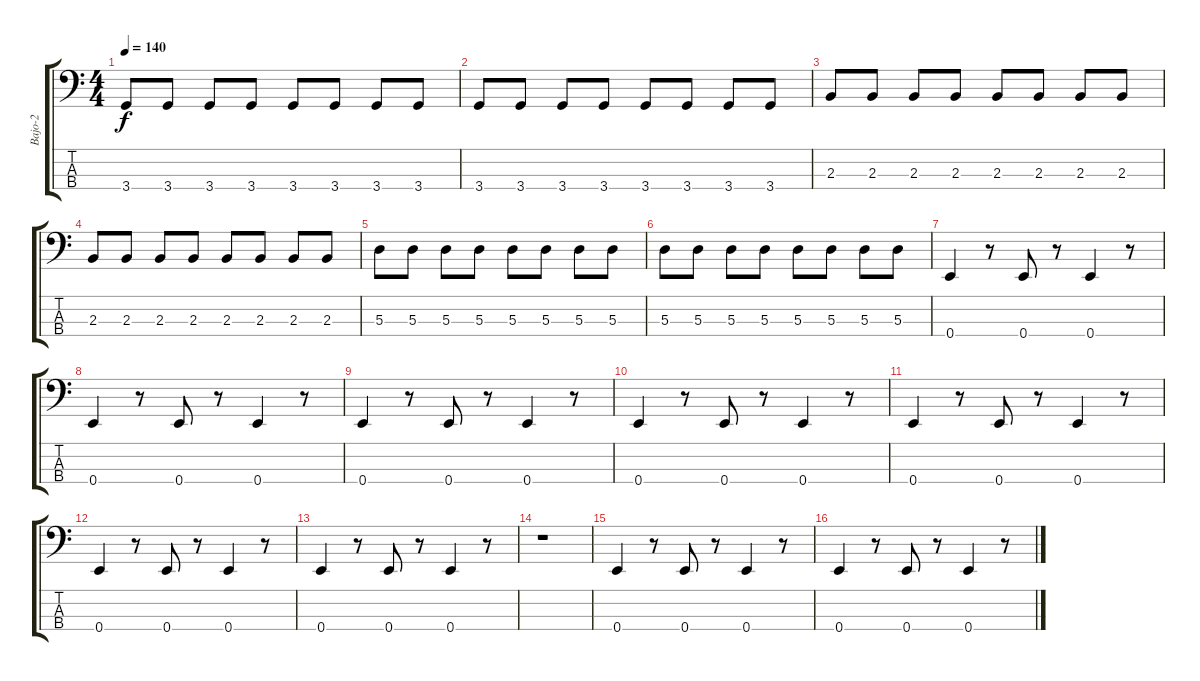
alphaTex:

\track ("Bajo-2" "Bajo-2") {instrument electricbasspick}
\staff {score tabs}
\tuning (G2 D2 A1 E1) {hide}
\ts (4 4)
\tempo 140
\clef f4
\ks c
3.4.8{dy f} 3.4.8 3.4.8 3.4.8 3.4.8 3.4.8 3.4.8 3.4.8 |
3.4.8 3.4.8 3.4.8 3.4.8 3.4.8 3.4.8 3.4.8 3.4.8 |
2.3.8 2.3.8 2.3.8 2.3.8 2.3.8 2.3.8 2.3.8 2.3.8 |
2.3.8 2.3.8 2.3.8 2.3.8 2.3.8 2.3.8 2.3.8 2.3.8 |
5.3.8 5.3.8 5.3.8 5.3.8 5.3.8 5.3.8 5.3.8 5.3.8 |
5.3.8 5.3.8 5.3.8 5.3.8 5.3.8 5.3.8 5.3.8 5.3.8 |
0.4.4{volume 8} r.8 0.4.8 r.8 0.4.4 r.8 |
0.4.4 r.8 0.4.8 r.8 0.4.4 r.8 |
0.4.4 r.8 0.4.8 r.8 0.4.4 r.8 |
0.4.4 r.8 0.4.8 r.8 0.4.4 r.8 |
0.4.4 r.8 0.4.8 r.8 0.4.4 r.8 |
0.4.4 r.8 0.4.8 r.8 0.4.4 r.8 |
0.4.4 r.8 0.4.8 r.8 0.4.4 r.8 |
r.1 |
0.4.4 r.8 0.4.8 r.8 0.4.4 r.8 |
0.4.4 r.8 0.4.8 r.8 0.4.4 r.8
